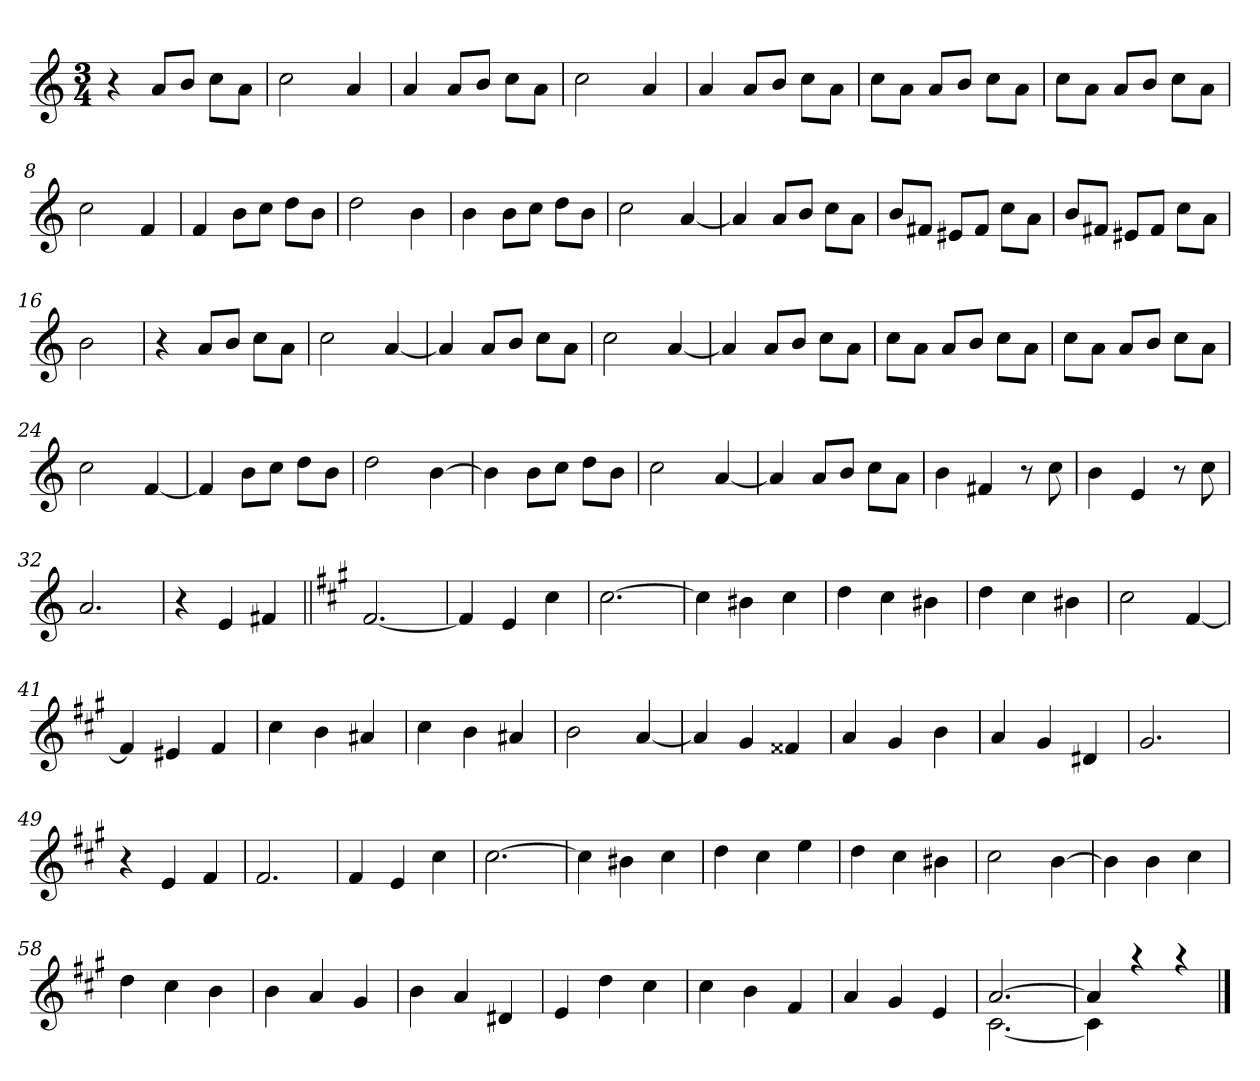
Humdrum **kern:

**kern
*part1
*staff1
*clefG2
*k[]
*C:
*M3/4
=1
4r
8a/L
8b/J
8cc\L
8a\J
=2
2cc\
4a/
=3
4a/
8a/L
8b/J
8cc\L
8a\J
=4
2cc\
4a/
=5
4a/
8a/L
8b/J
8cc\L
8a\J
=6
8cc\L
8a\J
8a/L
8b/J
8cc\L
8a\J
!!LO:LB:g=z
=7
8cc\L
8a\J
8a/L
8b/J
8cc\L
8a\J
=8
2cc\
4f/
=9
4f/
8b\L
8cc\J
8dd\L
8b\J
=10
2dd\
4b\
=11
4b\
8b\L
8cc\J
8dd\L
8b\J
=12
2cc\
[4a/
!!LO:LB:g=z
=13
4a/]
8a/L
8b/J
8cc\L
8a\J
=14
8b/L
8f#X/J
8e#X/L
8f#/J
8cc\L
8a\J
=15
8b/L
8f#X/J
8e#X/L
8f#/J
8cc\L
8a\J
=16
2b\
=17
4r
8a/L
8b/J
8cc\L
8a\J
=18
2cc\
[4a/
!!LO:LB:g=z
=19
4a/]
8a/L
8b/J
8cc\L
8a\J
=20
2cc\
[<4a/
=21
4a/]
8a/L
8b/J
8cc\L
8a\J
=22
8cc\L
8a\J
8a/L
8b/J
8cc\L
8a\J
=23
8cc\L
8a\J
8a/L
8b/J
8cc\L
8a\J
!!LO:LB:g=z
=24
2cc\
[4f/
=25
4f/]
8b\L
8cc\J
8dd\L
8b\J
=26
2dd\
[>4b\
=27
4b\]
8b\L
8cc\J
8dd\L
8b\J
=28
2cc\
[<4a/
!!LO:LB:g=z
=29
4a/]
8a/L
8b/J
8cc\L
8a\J
=30
4b\
4f#X/
8r
8cc\
=31
4b\
4e/
8r
8cc\
=32
2.a/
=33
4r
4e/
4f#X/
!!LO:LB:g=z
=34||
*k[f#c#g#]
*A:
[2.f#/
=35
4f#/]
4e/
4cc#\
=36
[2.cc#\
=37
4cc#\]
4b#X\
4cc#\
=38
4dd\
4cc#\
4b#X\
=39
4dd\
4cc#\
4b#X\
=40
2cc#\
[4f#/
!!LO:LB:g=z
=41
4f#/]
4e#X/
4f#/
=42
4cc#\
4b\
4a#X/
=43
4cc#\
4b\
4a#X/
=44
2b\
[<4a/
=45
4a/]
4g#/
4f##X/
=46
4a/
4g#/
4b\
!!LO:LB:g=z
=47
4a/
4g#/
4d#X/
=48
2.g#/
=49
4r
4e/
4f#/
=50
2.f#/
=51
4f#/
4e/
4cc#\
=52
[>2.cc#\
!!LO:LB:g=z
=53
4cc#\]
4b#X\
4cc#\
=54
4dd\
4cc#\
4ee\
=55
4dd\
4cc#\
4b#X\
=56
2cc#\
[>4b\
=57
4b\]
4b\
4cc#\
=58
4dd\
4cc#\
4b\
!!LO:LB:g=z
=59
4b\
4a/
4g#/
=60
4b\
4a/
4d#X/
=61
4e/
4dd\
4cc#\
=62
4cc#\
4b\
4f#/
=63
4a/
4g#/
4e/
=64
*^
[>2.a/	[<2.c#\
=65	=65
4a/]	4c#\]
4raa	2ryy
4raa	.
*v	*v
==
*-
